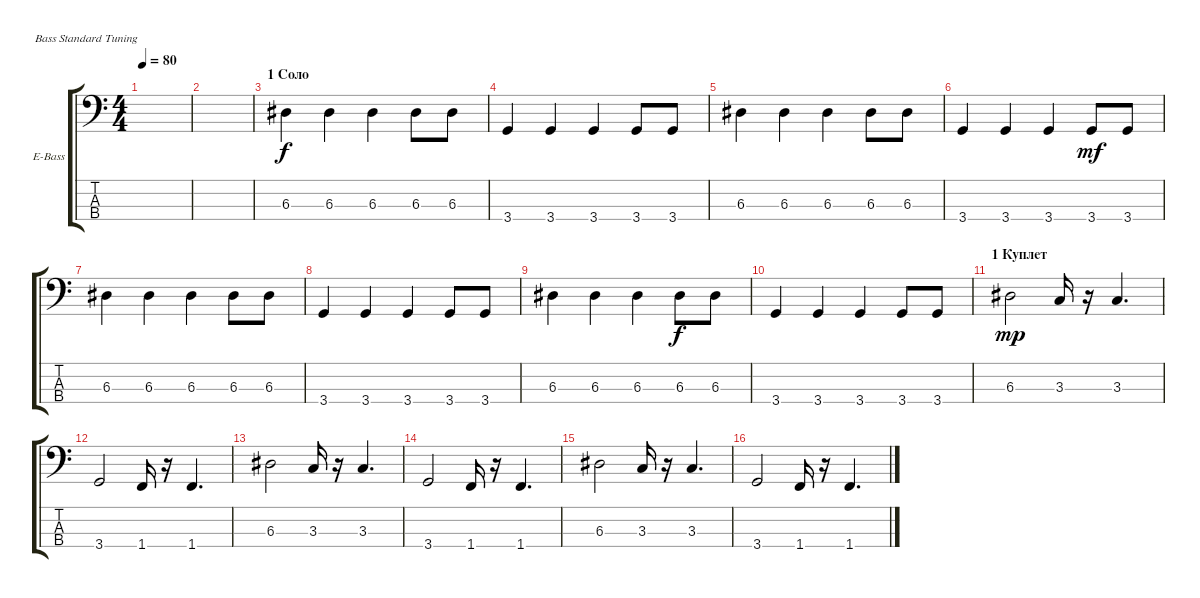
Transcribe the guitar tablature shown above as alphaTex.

\defaultSystemsLayout 4
\bracketExtendMode groupsimilarinstruments
\firstSystemTrackNameOrientation horizontal
\otherSystemsTrackNameOrientation horizontal
\track ("Electric Bass" "E-Bass") {instrument electricbassfinger}
\staff {score tabs}
\tuning (G2 D2 A1 E1)
\ts (4 4)
\tempo 80
\clef f4
\scale
0.333333
\ks c
|
\scale
0.333333 |
\section ("" "1 Соло")
\scale
0.333333 6.3.4 6.3.4 6.3.4 6.3.8 6.3.8 |
\scale
0.333333 3.4.4 3.4.4 3.4.4 3.4.8 3.4.8 |
\scale
0.333333 6.3.4 6.3.4 6.3.4 6.3.8 6.3.8 |
\scale
0.333333 3.4.4 3.4.4 3.4.4 3.4.8{dy mf} 3.4.8 |
\scale
0.333333 6.3.4 6.3.4 6.3.4 6.3.8 6.3.8 |
\scale
0.333333 3.4.4 3.4.4 3.4.4 3.4.8 3.4.8 |
\scale
0.333333 6.3.4 6.3.4 6.3.4 6.3.8{dy f} 6.3.8 |
\scale
0.333333 3.4.4 3.4.4 3.4.4 3.4.8 3.4.8 |
\section ("" "1 Куплет")
\scale
0.333333 6.3.2{dy mp} 3.3.16 r.16 3.3.4{d} |
\scale
0.333333 3.4.2 1.4.16 r.16 1.4.4{d} |
\scale
0.333333 6.3.2 3.3.16 r.16 3.3.4{d} |
\scale
0.333333 3.4.2 1.4.16 r.16 1.4.4{d} |
\scale
0.333333 6.3.2 3.3.16 r.16 3.3.4{d} |
\scale
0.333333 3.4.2 1.4.16 r.16 1.4.4{d}
